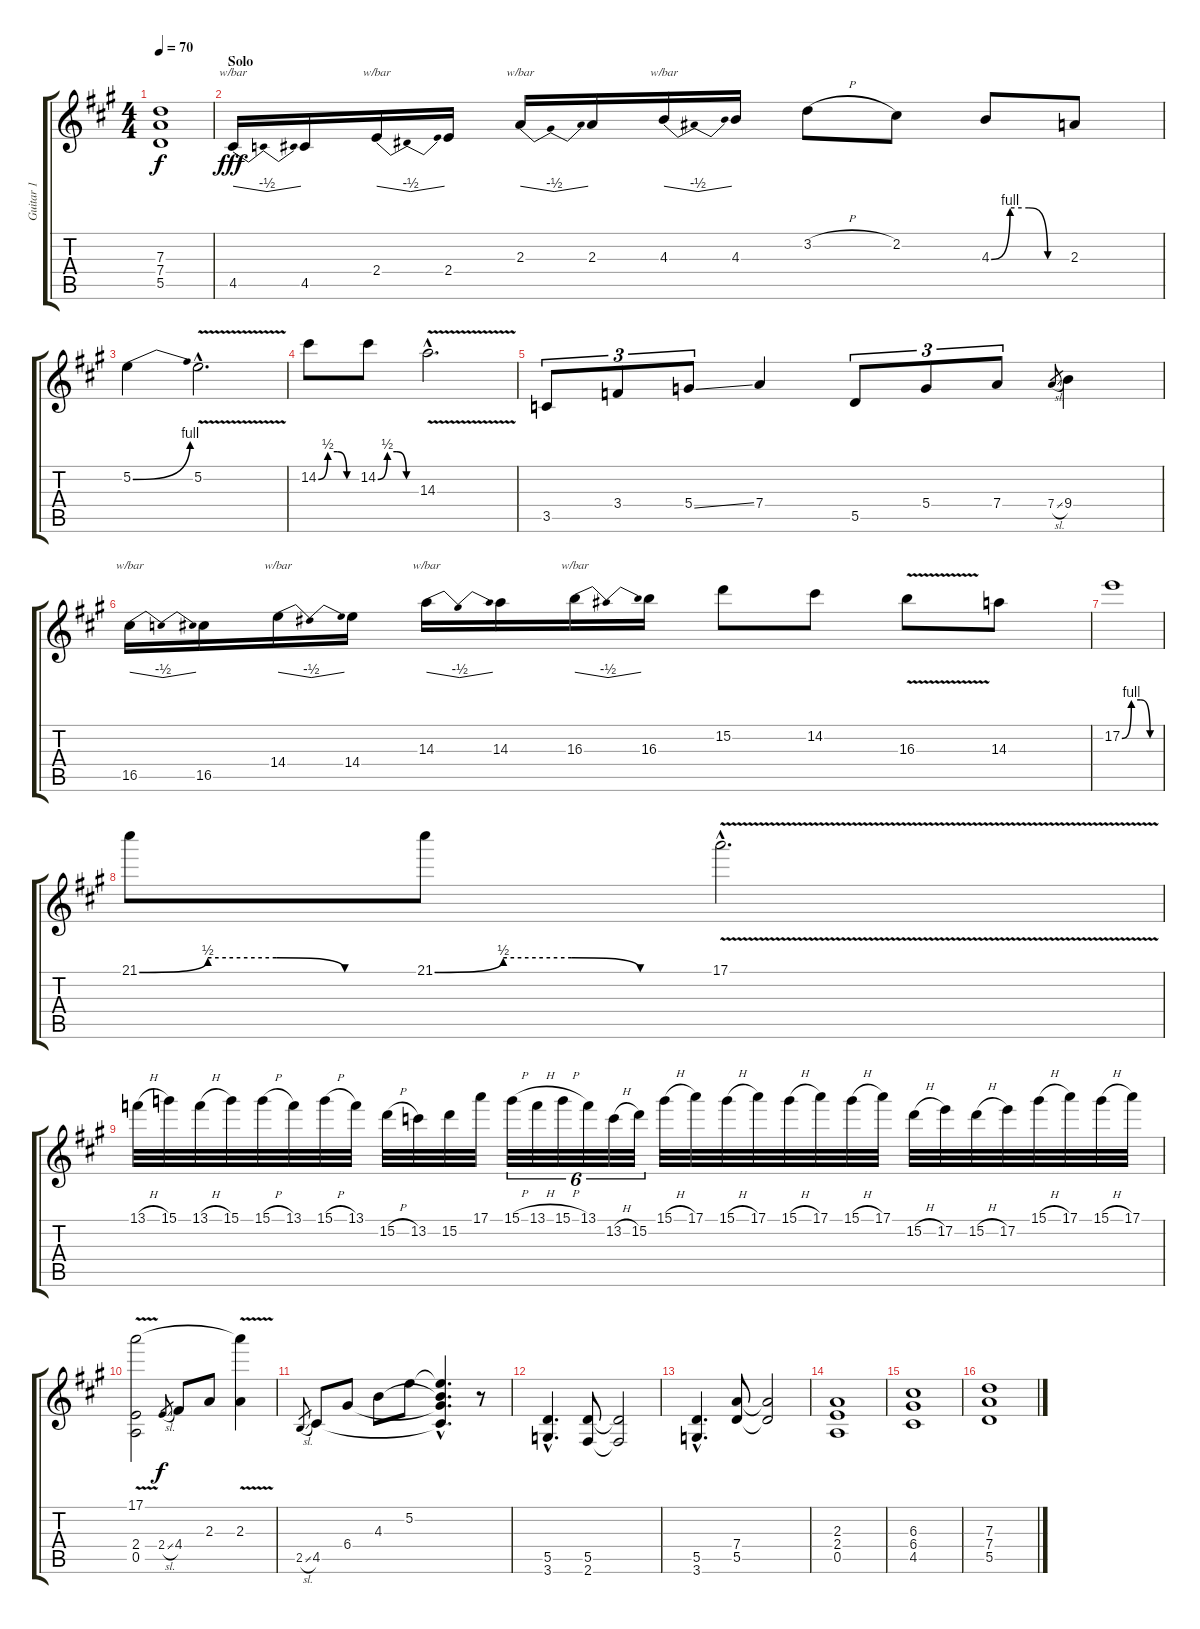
\track ("Guitar 1" "Guitar 1") {instrument distortionguitar}
\staff {score tabs}
\tuning (E4 B3 G3 D3 A2 E2) {hide}
\ts (4 4)
\tempo 70
\clef g2
\ks a
(7.3 7.4 5.5).1{dy f} |
\section ("" "Solo")
4.5.16{tbe (dip default 0 0 30 -2 60 0) dy fff} 4.5.16 2.4.16{tbe (dip default 0 0 30 -2 60 0)} 2.4.16 2.3.16{tbe (dip default 0 0 30 -2 60 0)} 2.3.16 4.3.16{tbe (dip default 0 0 30 -2 60 0)} 4.3.16 3.2{h}.8 2.2.8 4.3{be (custom 0 0 15 4 30 4 45 0 60 0)}.8 2.3.8 |
5.2{be (bend 0 0 60 4)}.4 5.2{v hac}.2{d} |
14.2{be (custom 0 0 15 2 30 2 45 0 60 0)}.8 14.2{be (custom 0 0 15 2 30 2 45 0 60 0)}.8 14.3{v hac}.2{d} |
3.5.8{tu (3 2)} 3.4.8{tu (3 2)} 5.4{ss}.8{tu (3 2)} 7.4.4 5.5.8{tu (3 2)} 5.4.8{tu (3 2)} 7.4.8{tu (3 2)} 7.4{sl}.8{gr} 9.4.4 |
16.5.16{tbe (dip default 0 0 30 -2 60 0)} 16.5.16 14.4.16{tbe (dip default 0 0 30 -2 60 0)} 14.4.16 14.3.16{tbe (dip default 0 0 30 -2 60 0)} 14.3.16 16.3.16{tbe (dip default 0 0 30 -2 60 0)} 16.3.16 15.2.8 14.2.8 16.3{v}.8 14.3.8 |
17.2{be (custom 0 0 15 4 30 4 45 0 60 0)}.1 |
21.1{be (custom 0 0 15 2 30 2 45 0 60 0)}.8 21.1{be (custom 0 0 15 2 30 2 45 0 60 0)}.8 17.1{v hac}.2{d} |
13.1{h}.32 15.1.32 13.1{h}.32 15.1.32 15.1{h}.32 13.1.32 15.1{h}.32 13.1.32 15.2{h}.32 13.2.32 15.2.32 17.1.32 15.1{h}.32{tu (6 4)} 13.1{h}.32{tu (6 4)} 15.1{h}.32{tu (6 4)} 13.1.32{tu (6 4)} 13.2{h}.32{tu (6 4)} 15.2.32{tu (6 4)} 15.1{h}.32 17.1.32 15.1{h}.32 17.1.32 15.1{h}.32 17.1.32 15.1{h}.32 17.1.32 15.2{h}.32 17.2.32 15.2{h}.32 17.2.32 15.1{h}.32 17.1.32 15.1{h}.32 17.1.32 |
(17.1{v} 2.4 0.5).2 2.4{sl}.8{gr dy f} 4.4.8 2.3.8 (17.1{t} 2.3).4 |
2.5{sl}.8{gr} 4.5.8 6.4.8 4.3.8 5.2.8 (5.2{hac t} 4.3{hac t} 6.4{hac t} 4.5{hac t}).4{d} r.8 |
(5.5{hac} 3.6{hac}).4{d} (5.5 2.6).8 (5.5{t} 2.6{t}).2 |
(5.5{hac} 3.6{hac}).4{d} (7.4 5.5).8 (7.4{t} 5.5{t}).2 |
(2.3 2.4 0.5).1 |
(6.3 6.4 4.5).1 |
(7.3 7.4 5.5).1
